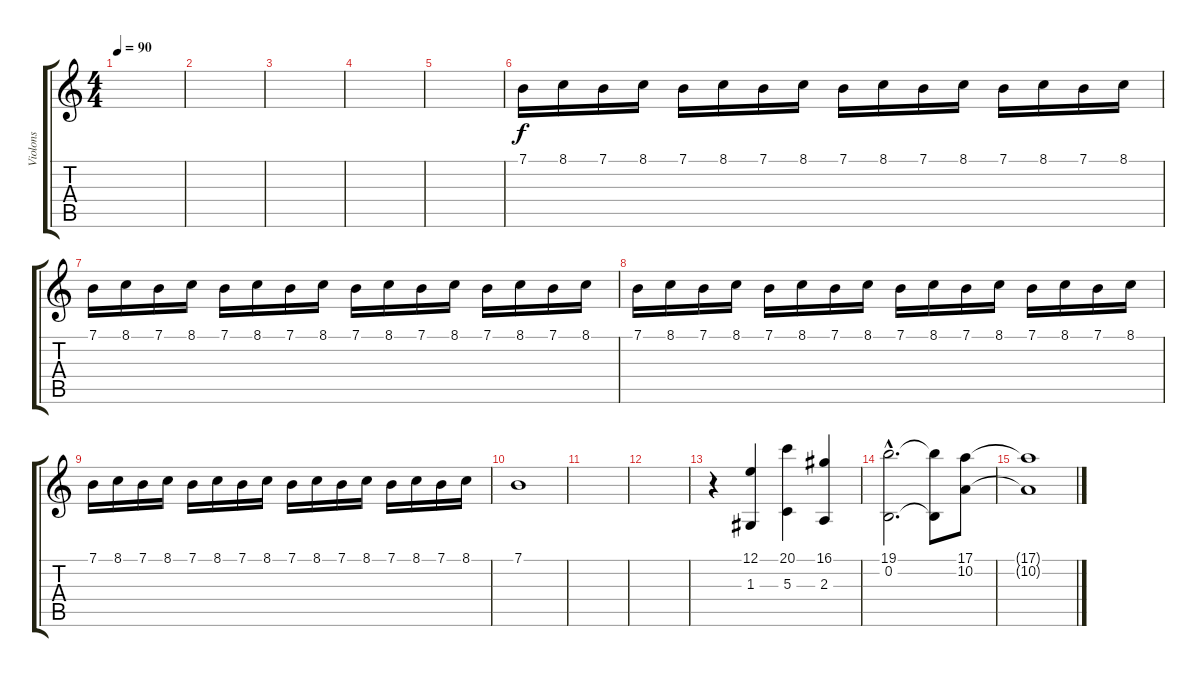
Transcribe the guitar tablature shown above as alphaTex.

\track ("Violons" "Violons") {instrument synthstrings1}
\staff {score tabs}
\tuning (E4 B3 G3 D3 A2 E2) {hide}
\ts (4 4)
\tempo 90
\clef g2
\ks c
|
|
|
|
|
7.1.16{volume 13} 8.1.16 7.1.16 8.1.16 7.1.16 8.1.16 7.1.16 8.1.16 7.1.16 8.1.16 7.1.16 8.1.16 7.1.16 8.1.16 7.1.16 8.1.16 |
7.1.16 8.1.16 7.1.16 8.1.16 7.1.16 8.1.16 7.1.16 8.1.16 7.1.16 8.1.16 7.1.16 8.1.16 7.1.16 8.1.16 7.1.16 8.1.16 |
7.1.16 8.1.16 7.1.16 8.1.16 7.1.16 8.1.16 7.1.16 8.1.16 7.1.16 8.1.16 7.1.16 8.1.16 7.1.16 8.1.16 7.1.16 8.1.16 |
7.1.16 8.1.16 7.1.16 8.1.16 7.1.16 8.1.16 7.1.16 8.1.16 7.1.16{volume 6} 8.1.16 7.1.16 8.1.16 7.1.16 8.1.16 7.1.16 8.1.16 |
7.1.1 |
|
|
r.4{volume 10} (12.1 1.3).4 (20.1 5.3).4 (16.1 2.3).4 |
(19.1{hac} 0.2{hac}).2{d} (19.1{t} 0.2{t}).8 (17.1 10.2).8 |
(17.1{t} 10.2{t}).1{volume 0}
